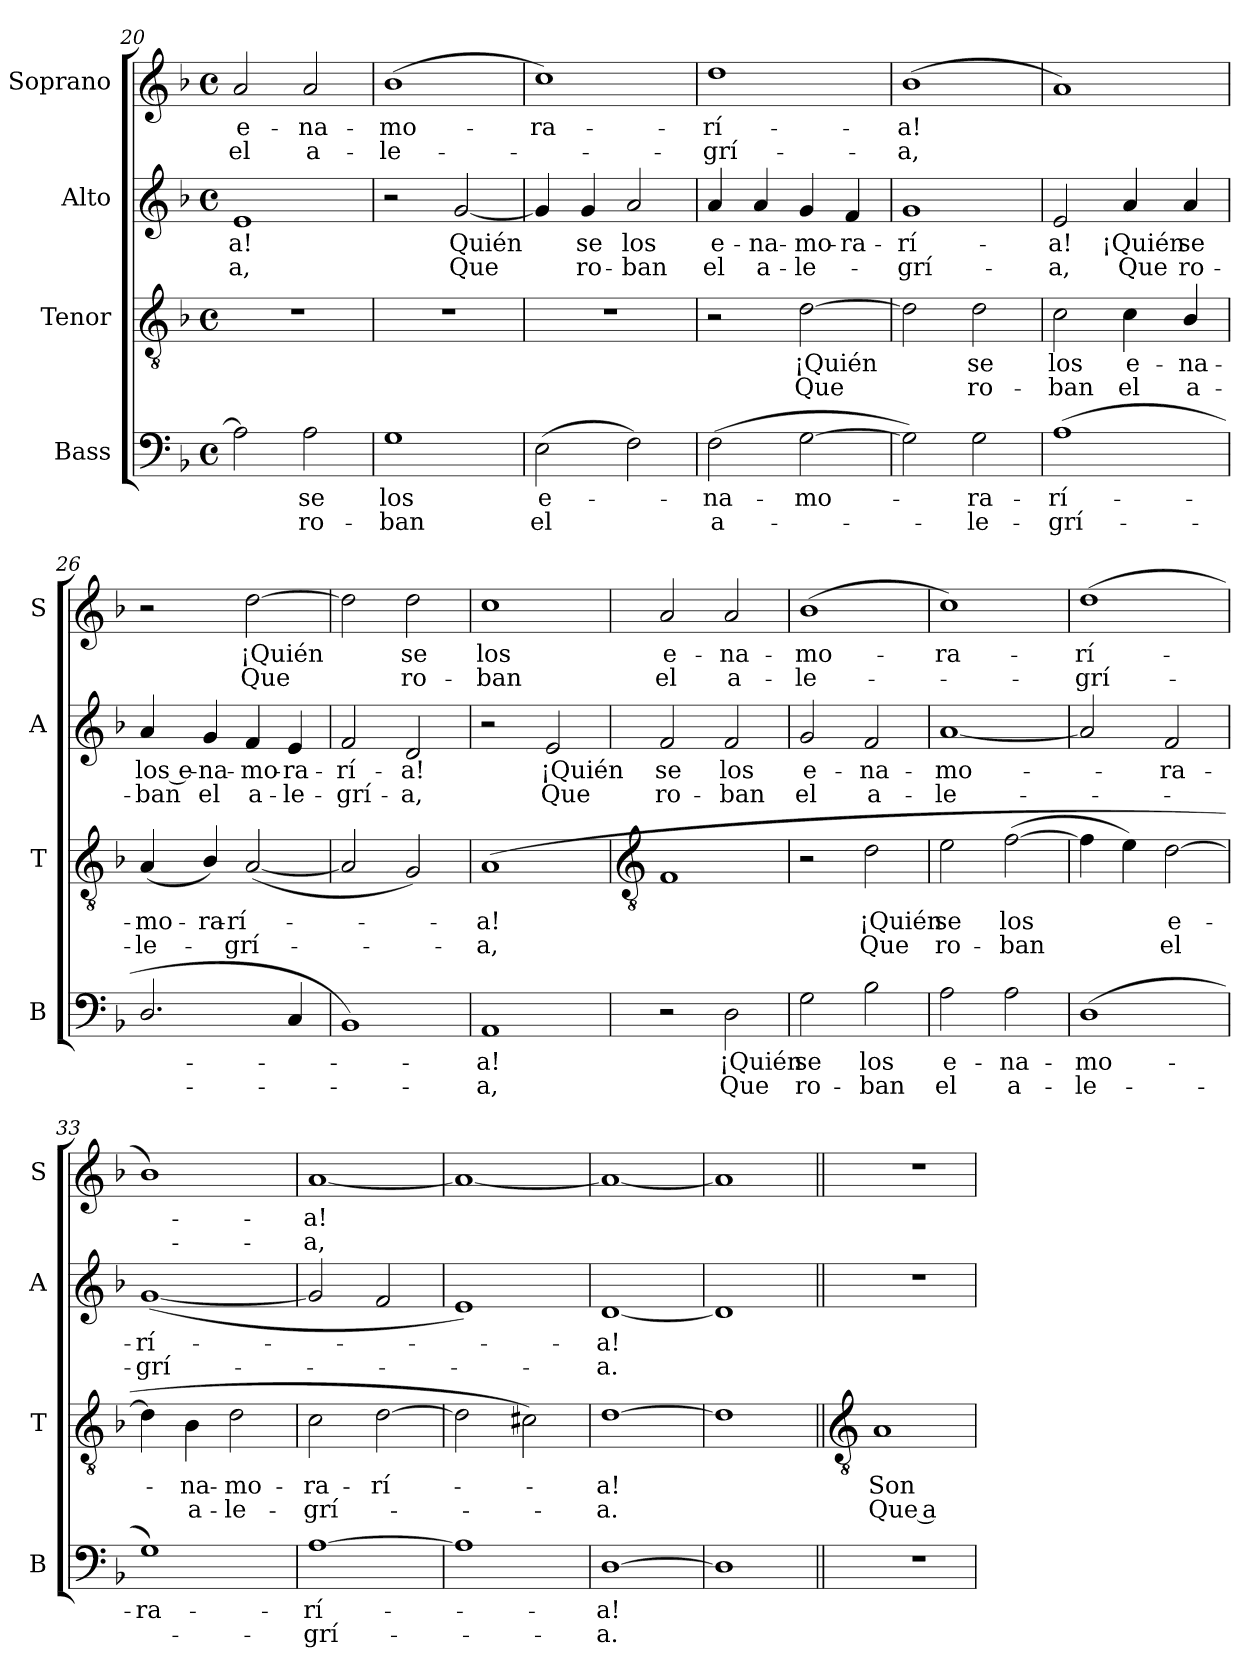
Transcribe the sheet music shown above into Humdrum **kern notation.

**kern	**text	**text	**kern	**text	**text	**kern	**text	**text	**kern	**text	**text
*part4	*part4	*part4	*part3	*part3	*part3	*part2	*part2	*part2	*part1	*part1	*part1
*staff4	*staff4	*staff4	*staff3	*staff3	*staff3	*staff2	*staff2	*staff2	*staff1	*staff1	*staff1
*I"Bass	*	*	*I"Tenor	*	*	*I"Alto	*	*	*I"Soprano	*	*
*I'B	*	*	*I'T	*	*	*I'A	*	*	*I'S	*	*
!!LO:LB:g=z
*clefF4	*	*	*clefGv2	*	*	*clefG2	*	*	*clefG2	*	*
*k[b-]	*	*	*k[b-]	*	*	*k[b-]	*	*	*k[b-]	*	*
*F:	*	*	*F:	*	*	*F:	*	*	*F:	*	*
*M4/4	*	*	*M4/4	*	*	*M4/4	*	*	*M4/4	*	*
*met(c)	*	*	*met(c)	*	*	*met(c)	*	*	*met(c)	*	*
=20	=20	=20	=20	=20	=20	=20	=20	=20	=20	=20	=20
!	!	!	!	!	!	!	!LO:LY:b	!LO:LY:b	!	!LO:LY:b	!LO:LY:b
2A]	.	.	1r	.	.	1e	-a!	a,	2a	e-	-el
!	!LO:LY:b	!LO:LY:b	!	!	!	!	!	!	!	!LO:LY:b	!LO:LY:b
2A	se	ro-	.	.	.	.	.	.	2a	na-	-a-
=21	=21	=21	=21	=21	=21	=21	=21	=21	=21	=21	=21
!	!LO:LY:b	!LO:LY:b	!	!	!	!	!	!	!	!LO:LY:b	!LO:LY:b
1G	-los	ban	1r	.	.	2r	.	.	(>1b-	-mo-	-le-
!	!	!	!	!	!	!	!LO:LY:b	!LO:LY:b	!	!	!
.	.	.	.	.	.	[2g	Quién	Que	.	.	.
=22	=22	=22	=22	=22	=22	=22	=22	=22	=22	=22	=22
!	!LO:LY:b	!LO:LY:b	!	!	!	!	!	!	!	!LO:LY:b	!
(>2E	e-	el	1r	.	.	4g]	.	.	1cc)	ra-	.
!	!	!	!	!	!	!	!LO:LY:b	!LO:LY:b	!	!	!
.	.	.	.	.	.	4g	se	ro-	.	.	.
!	!	!	!	!	!	!	!LO:LY:b	!LO:LY:b	!	!	!
2F)	.	.	.	.	.	2a	-los	ban	.	.	.
=23	=23	=23	=23	=23	=23	=23	=23	=23	=23	=23	=23
!	!LO:LY:b	!LO:LY:b	!	!	!	!	!LO:LY:b	!LO:LY:b	!	!LO:LY:b	!LO:LY:b
(>2F	na-	-a-	2r	.	.	4a	e-	-el	1dd	-rí-	-grí-
!	!	!	!	!	!	!	!LO:LY:b	!LO:LY:b	!	!	!
.	.	.	.	.	.	4a	na-	-a-	.	.	.
!	!LO:LY:b	!	!	!LO:LY:b	!LO:LY:b	!	!LO:LY:b	!LO:LY:b	!	!	!
[2G	mo-	.	[2d	¡Quién	Que	4g	-mo-	-le-	.	.	.
!	!	!	!	!	!	!	!LO:LY:b	!	!	!	!
.	.	.	.	.	.	4f	-ra-	.	.	.	.
=24	=24	=24	=24	=24	=24	=24	=24	=24	=24	=24	=24
!	!	!	!	!	!	!	!LO:LY:b	!LO:LY:b	!	!LO:LY:b	!LO:LY:b
2G])	.	.	2d]	.	.	1g	-rí-	-grí-	(<1b-	-a!	a,
!	!LO:LY:b	!LO:LY:b	!	!LO:LY:b	!LO:LY:b	!	!	!	!	!	!
2G	ra-	-le-	2d	se	ro-	.	.	.	.	.	.
=25	=25	=25	=25	=25	=25	=25	=25	=25	=25	=25	=25
!	!LO:LY:b	!LO:LY:b	!	!LO:LY:b	!LO:LY:b	!	!LO:LY:b	!LO:LY:b	!	!	!
(<1A	-rí-	grí-	2c	-los	ban	2e	-a!	a,	1a)	.	.
!	!	!	!	!LO:LY:b	!LO:LY:b	!	!LO:LY:b	!LO:LY:b	!	!	!
.	.	.	4c	e-	-el	4a	¡Quién	Que	.	.	.
!	!	!	!	!LO:LY:b	!LO:LY:b	!	!LO:LY:b	!LO:LY:b	!	!	!
.	.	.	4B-/	na-	-a-	4a	se	ro-	.	.	.
=26	=26	=26	=26	=26	=26	=26	=26	=26	=26	=26	=26
!	!	!	!	!LO:LY:b	!LO:LY:b	!	!LO:LY:b	!LO:LY:b	!	!	!
2.D/	.	.	(<4A	-mo-	-le-	4a	-los e-	-ban	2r	.	.
!	!	!	!	!LO:LY:b	!	!	!LO:LY:b	!LO:LY:b	!	!	!
.	.	.	4B-/)	ra-	.	4g	na-	-el	.	.	.
!	!	!	!	!LO:LY:b	!LO:LY:b	!	!LO:LY:b	!LO:LY:b	!	!LO:LY:b	!LO:LY:b
.	.	.	(<[2A	-rí-	grí-	4f	mo-	-a-	[2dd	¡Quién	Que
!	!	!	!	!	!	!	!LO:LY:b	!LO:LY:b	!	!	!
4C	.	.	.	.	.	4e	-ra-	-le-	.	.	.
=27	=27	=27	=27	=27	=27	=27	=27	=27	=27	=27	=27
!	!	!	!	!	!	!	!LO:LY:b	!LO:LY:b	!	!	!
1BB-)	.	.	2A]	.	.	2f	-rí-	-grí-	2dd]	.	.
!	!	!	!	!	!	!	!LO:LY:b	!LO:LY:b	!	!LO:LY:b	!LO:LY:b
.	.	.	2G)	.	.	2d	-a!	a,	2dd	se	ro-
=28	=28	=28	=28	=28	=28	=28	=28	=28	=28	=28	=28
!	!LO:LY:b	!LO:LY:b	!	!LO:LY:b	!LO:LY:b	!	!	!	!	!LO:LY:b	!LO:LY:b
1AA	a!	a,	(>1A	a!	a,	2r	.	.	1cc	-los	ban
!	!	!	!	!	!	!	!LO:LY:b	!LO:LY:b	!	!	!
.	.	.	.	.	.	2e	¡Quién	Que	.	.	.
!!LO:LB:g=z
=29	=29	=29	=29	=29	=29	=29	=29	=29	=29	=29	=29
*	*	*	*clefGv2	*	*	*	*	*	*	*	*
!	!	!	!	!	!	!	!LO:LY:b	!LO:LY:b	!	!LO:LY:b	!LO:LY:b
2r	.	.	1F	.	.	2f	se	ro-	2a	e-	-el
!	!LO:LY:b	!LO:LY:b	!	!	!	!	!LO:LY:b	!LO:LY:b	!	!LO:LY:b	!LO:LY:b
2D	¡Quién	Que	.	.	.	2f	-los	ban	2a	na-	-a-
=30	=30	=30	=30	=30	=30	=30	=30	=30	=30	=30	=30
!	!LO:LY:b	!LO:LY:b	!	!	!	!	!LO:LY:b	!LO:LY:b	!	!LO:LY:b	!LO:LY:b
2G	se	ro-	2r	.	.	2g	e-	-el	(>1b-	-mo-	-le-
!	!LO:LY:b	!LO:LY:b	!	!LO:LY:b	!LO:LY:b	!	!LO:LY:b	!LO:LY:b	!	!	!
2B-	-los	ban	2d	¡Quién	Que	2f	na-	-a-	.	.	.
=31	=31	=31	=31	=31	=31	=31	=31	=31	=31	=31	=31
!	!LO:LY:b	!LO:LY:b	!	!LO:LY:b	!LO:LY:b	!	!LO:LY:b	!LO:LY:b	!	!LO:LY:b	!
2A	e-	-el	2e	se	ro-	[1a	-mo-	le-	1cc)	ra-	.
!	!LO:LY:b	!LO:LY:b	!	!LO:LY:b	!LO:LY:b	!	!	!	!	!	!
2A	na-	-a-	(>[2f	-los	ban	.	.	.	.	.	.
=32	=32	=32	=32	=32	=32	=32	=32	=32	=32	=32	=32
!	!LO:LY:b	!LO:LY:b	!	!	!	!	!	!	!	!LO:LY:b	!LO:LY:b
(>1D	-mo-	-le-	4f]	.	.	2a]	.	.	(>1dd	-rí-	grí-
.	.	.	4e)	.	.	.	.	.	.	.	.
!	!	!	!	!LO:LY:b	!LO:LY:b	!	!LO:LY:b	!	!	!	!
.	.	.	[2d	e-	el	2f	ra-	.	.	.	.
=33	=33	=33	=33	=33	=33	=33	=33	=33	=33	=33	=33
!	!LO:LY:b	!	!	!	!	!	!LO:LY:b	!LO:LY:b	!	!	!
1G)	ra-	.	4d]	.	.	(<[1g	-rí-	grí-	1b-)	.	.
!	!	!	!	!LO:LY:b	!LO:LY:b	!	!	!	!	!	!
.	.	.	4B-	na-	-a-	.	.	.	.	.	.
!	!	!	!	!LO:LY:b	!LO:LY:b	!	!	!	!	!	!
.	.	.	2d	-mo-	-le-	.	.	.	.	.	.
=34	=34	=34	=34	=34	=34	=34	=34	=34	=34	=34	=34
!	!LO:LY:b	!LO:LY:b	!	!LO:LY:b	!LO:LY:b	!	!	!	!	!LO:LY:b	!LO:LY:b
[1A	-rí-	grí-	2c	-ra-	-grí-	2g]	.	.	[1a	a!	a,
!	!	!	!	!LO:LY:b	!	!	!	!	!	!	!
.	.	.	[2d	rí-	.	2f	.	.	.	.	.
=35	=35	=35	=35	=35	=35	=35	=35	=35	=35	=35	=35
1A]	.	.	2d]	.	.	1e)	.	.	1a_	.	.
.	.	.	2c#X)	.	.	.	.	.	.	.	.
=36	=36	=36	=36	=36	=36	=36	=36	=36	=36	=36	=36
!	!LO:LY:b	!LO:LY:b	!	!LO:LY:b	!LO:LY:b	!	!LO:LY:b	!LO:LY:b	!	!	!
[1D	a!	a.	[1d	a!	a.	[1d	a!	a.	1a_	.	.
=37	=37	=37	=37	=37	=37	=37	=37	=37	=37	=37	=37
1D]	.	.	1d]	.	.	1d]	.	.	1a]	.	.
!!LO:LB:g=z
=38||	=38||	=38||	=38||	=38||	=38||	=38||	=38||	=38||	=38||	=38||	=38||
*	*	*	*clefGv2	*	*	*	*	*	*	*	*
!	!	!	!	!LO:LY:b	!LO:LY:b	!	!	!	!	!	!
1r	.	.	1A	Son	Que a	1r	.	.	1r	.	.
=	=	=	=	=	=	=	=	=	=	=	=
*-	*-	*-	*-	*-	*-	*-	*-	*-	*-	*-	*-
